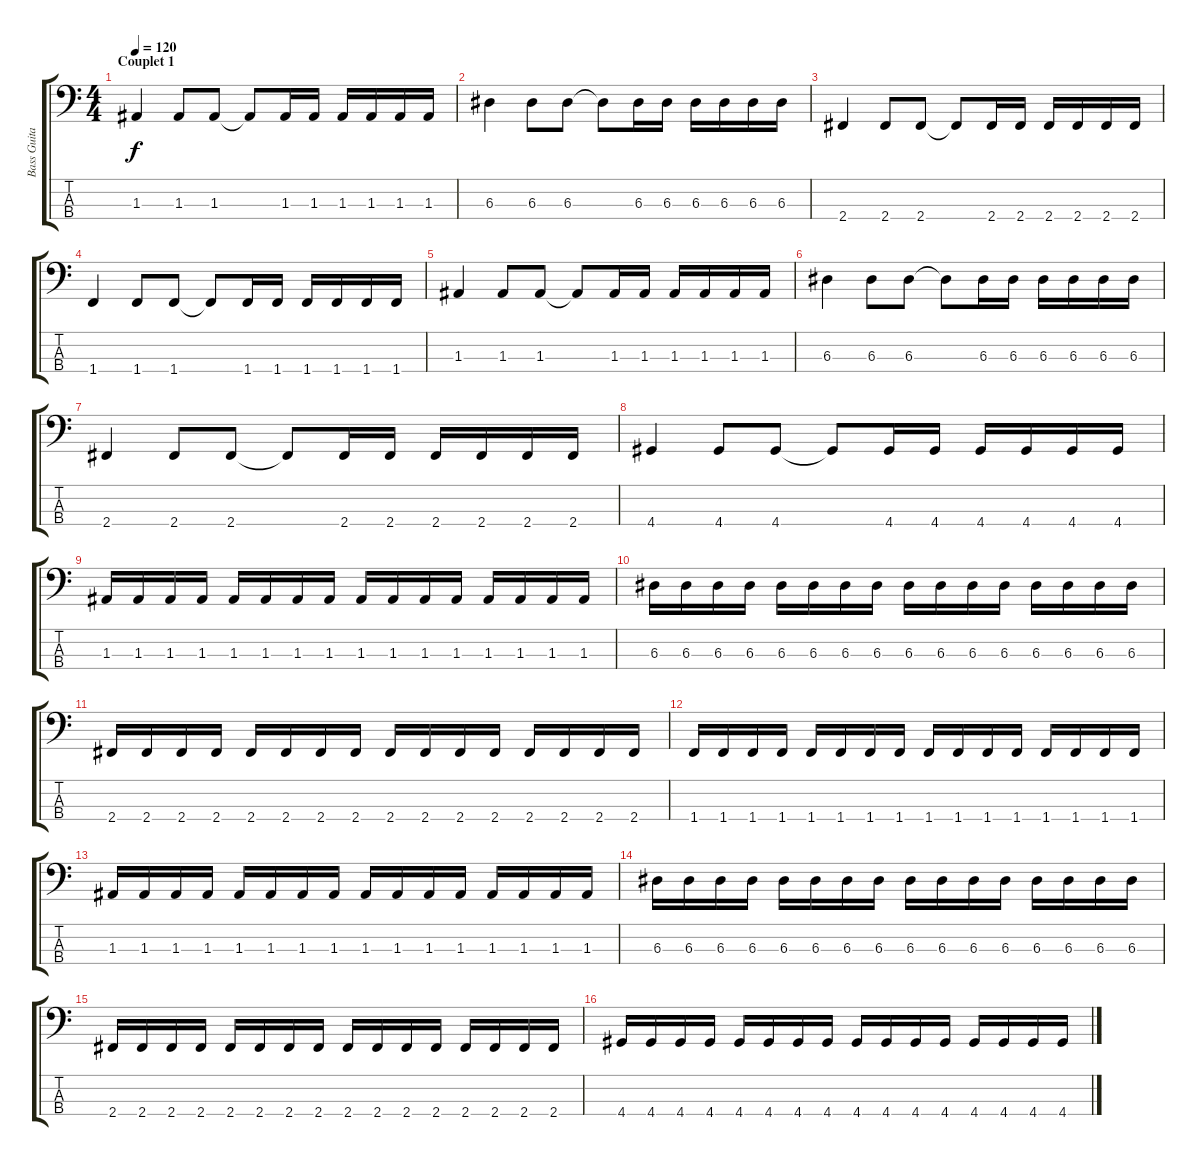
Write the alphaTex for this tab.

\track ("Bass Guitar" "Bass Guita") {instrument electricbassfinger}
\staff {score tabs}
\tuning (G2 D2 A1 E1) {hide}
\ts (4 4)
\section ("" "Couplet 1")
\tempo 120
\clef f4
\ks c
1.3.4{dy f} 1.3.8 1.3.8 1.3{t}.8 1.3.16 1.3.16 1.3.16 1.3.16 1.3.16 1.3.16 |
6.3.4 6.3.8 6.3.8 6.3{t}.8 6.3.16 6.3.16 6.3.16 6.3.16 6.3.16 6.3.16 |
2.4.4 2.4.8 2.4.8 2.4{t}.8 2.4.16 2.4.16 2.4.16 2.4.16 2.4.16 2.4.16 |
1.4.4 1.4.8 1.4.8 1.4{t}.8 1.4.16 1.4.16 1.4.16 1.4.16 1.4.16 1.4.16 |
1.3.4 1.3.8 1.3.8 1.3{t}.8 1.3.16 1.3.16 1.3.16 1.3.16 1.3.16 1.3.16 |
6.3.4 6.3.8 6.3.8 6.3{t}.8 6.3.16 6.3.16 6.3.16 6.3.16 6.3.16 6.3.16 |
2.4.4 2.4.8 2.4.8 2.4{t}.8 2.4.16 2.4.16 2.4.16 2.4.16 2.4.16 2.4.16 |
4.4.4 4.4.8 4.4.8 4.4{t}.8 4.4.16 4.4.16 4.4.16 4.4.16 4.4.16 4.4.16 |
1.3.16 1.3.16 1.3.16 1.3.16 1.3.16 1.3.16 1.3.16 1.3.16 1.3.16 1.3.16 1.3.16 1.3.16 1.3.16 1.3.16 1.3.16 1.3.16 |
6.3.16 6.3.16 6.3.16 6.3.16 6.3.16 6.3.16 6.3.16 6.3.16 6.3.16 6.3.16 6.3.16 6.3.16 6.3.16 6.3.16 6.3.16 6.3.16 |
2.4.16 2.4.16 2.4.16 2.4.16 2.4.16 2.4.16 2.4.16 2.4.16 2.4.16 2.4.16 2.4.16 2.4.16 2.4.16 2.4.16 2.4.16 2.4.16 |
1.4.16 1.4.16 1.4.16 1.4.16 1.4.16 1.4.16 1.4.16 1.4.16 1.4.16 1.4.16 1.4.16 1.4.16 1.4.16 1.4.16 1.4.16 1.4.16 |
1.3.16 1.3.16 1.3.16 1.3.16 1.3.16 1.3.16 1.3.16 1.3.16 1.3.16 1.3.16 1.3.16 1.3.16 1.3.16 1.3.16 1.3.16 1.3.16 |
6.3.16 6.3.16 6.3.16 6.3.16 6.3.16 6.3.16 6.3.16 6.3.16 6.3.16 6.3.16 6.3.16 6.3.16 6.3.16 6.3.16 6.3.16 6.3.16 |
2.4.16 2.4.16 2.4.16 2.4.16 2.4.16 2.4.16 2.4.16 2.4.16 2.4.16 2.4.16 2.4.16 2.4.16 2.4.16 2.4.16 2.4.16 2.4.16 |
4.4.16 4.4.16 4.4.16 4.4.16 4.4.16 4.4.16 4.4.16 4.4.16 4.4.16 4.4.16 4.4.16 4.4.16 4.4.16 4.4.16 4.4.16 4.4.16
